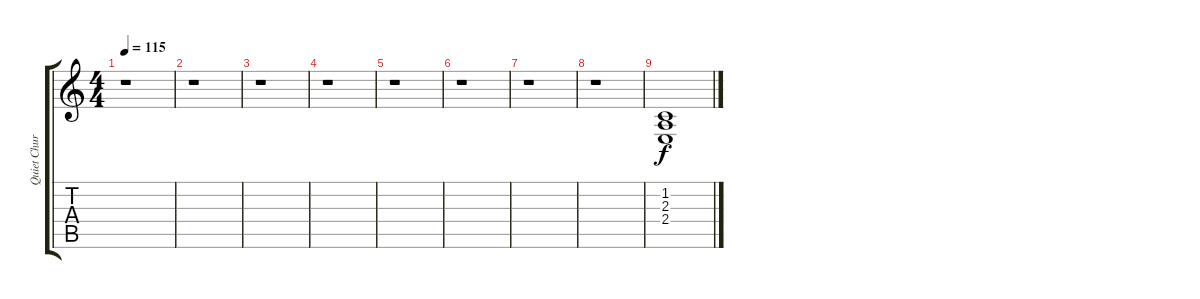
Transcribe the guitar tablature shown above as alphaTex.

\track ("Quiet Church Organ" "Quiet Chur") {instrument churchorgan}
\staff {score tabs}
\tuning (E4 B3 G3 D3 A2 E2) {hide}
\ts (4 4)
\tempo 115
\clef g2
\ks c
r.1{dy f} |
r.1 |
r.1 |
r.1 |
r.1 |
r.1 |
r.1 |
r.1 |
(1.2 2.3 2.4).1
